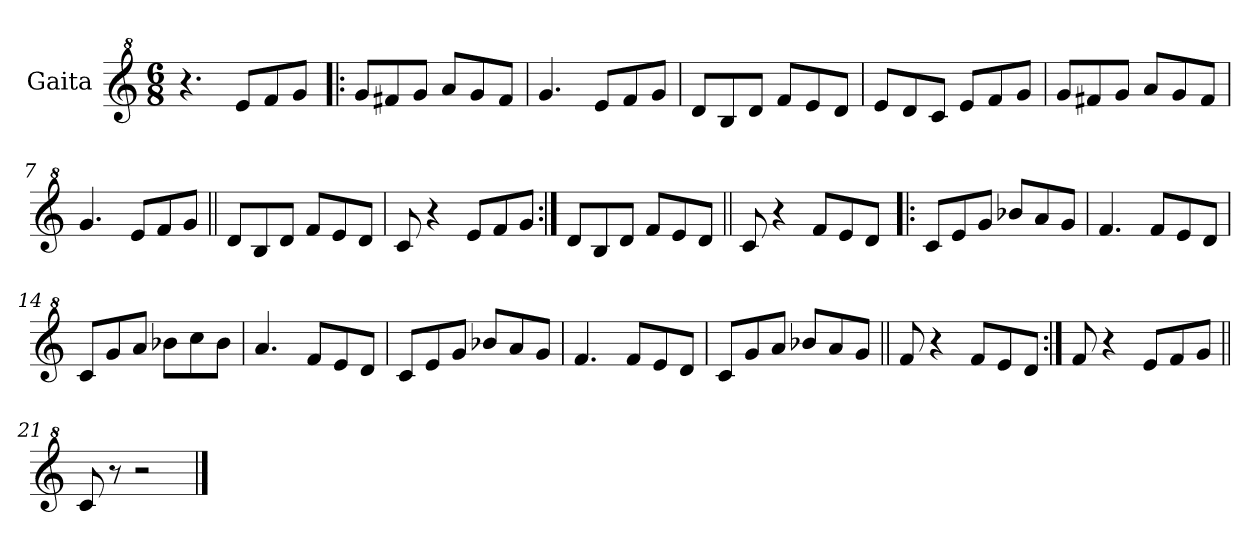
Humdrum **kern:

**kern
*part1
*staff1
*I"Gaita
*clefG^2
*k[]
*M6/8
*MM180
=1
4.r
8ee/L
8ff/
8gg/J
=2!|:
8gg/L
8ff#X/
8gg/J
8aa/L
8gg/
8ff#/J
=3
4.gg/
8ee/L
8ff/
8gg/J
=4
8dd/L
8b/
8dd/J
8ff/L
8ee/
8dd/J
=5
8ee/L
8dd/
8cc/J
8ee/L
8ff/
8gg/J
=6
8gg/L
8ff#X/
8gg/J
8aa/L
8gg/
8ff#/J
!!LO:LB:g=z
=7
4.gg/
8ee/L
8ff/
8gg/J
=8||
8dd/L
8b/
8dd/J
8ff/L
8ee/
8dd/J
=9
8cc/
4r
8ee/L
8ff/
8gg/J
=10:|!
8dd/L
8b/
8dd/J
8ff/L
8ee/
8dd/J
=11||
8cc/
4r
8ff/L
8ee/
8dd/J
=12!|:
8cc/L
8ee/
8gg/J
8bb-X/L
8aa/
8gg/J
=13
4.ff/
8ff/L
8ee/
8dd/J
!!LO:LB:g=z
=14
8cc/L
8gg/
8aa/J
8bb-X\L
8ccc\
8bb-\J
=15
4.aa/
8ff/L
8ee/
8dd/J
=16
8cc/L
8ee/
8gg/J
8bb-X/L
8aa/
8gg/J
=17
4.ff/
8ff/L
8ee/
8dd/J
=18
8cc/L
8gg/
8aa/J
8bb-X/L
8aa/
8gg/J
=19||
8ff/
4r
8ff/L
8ee/
8dd/J
=20:|!
8ff/
4r
8ee/L
8ff/
8gg/J
!!LO:LB:g=z
=21||
8cc/
8r
2r
==
*-
